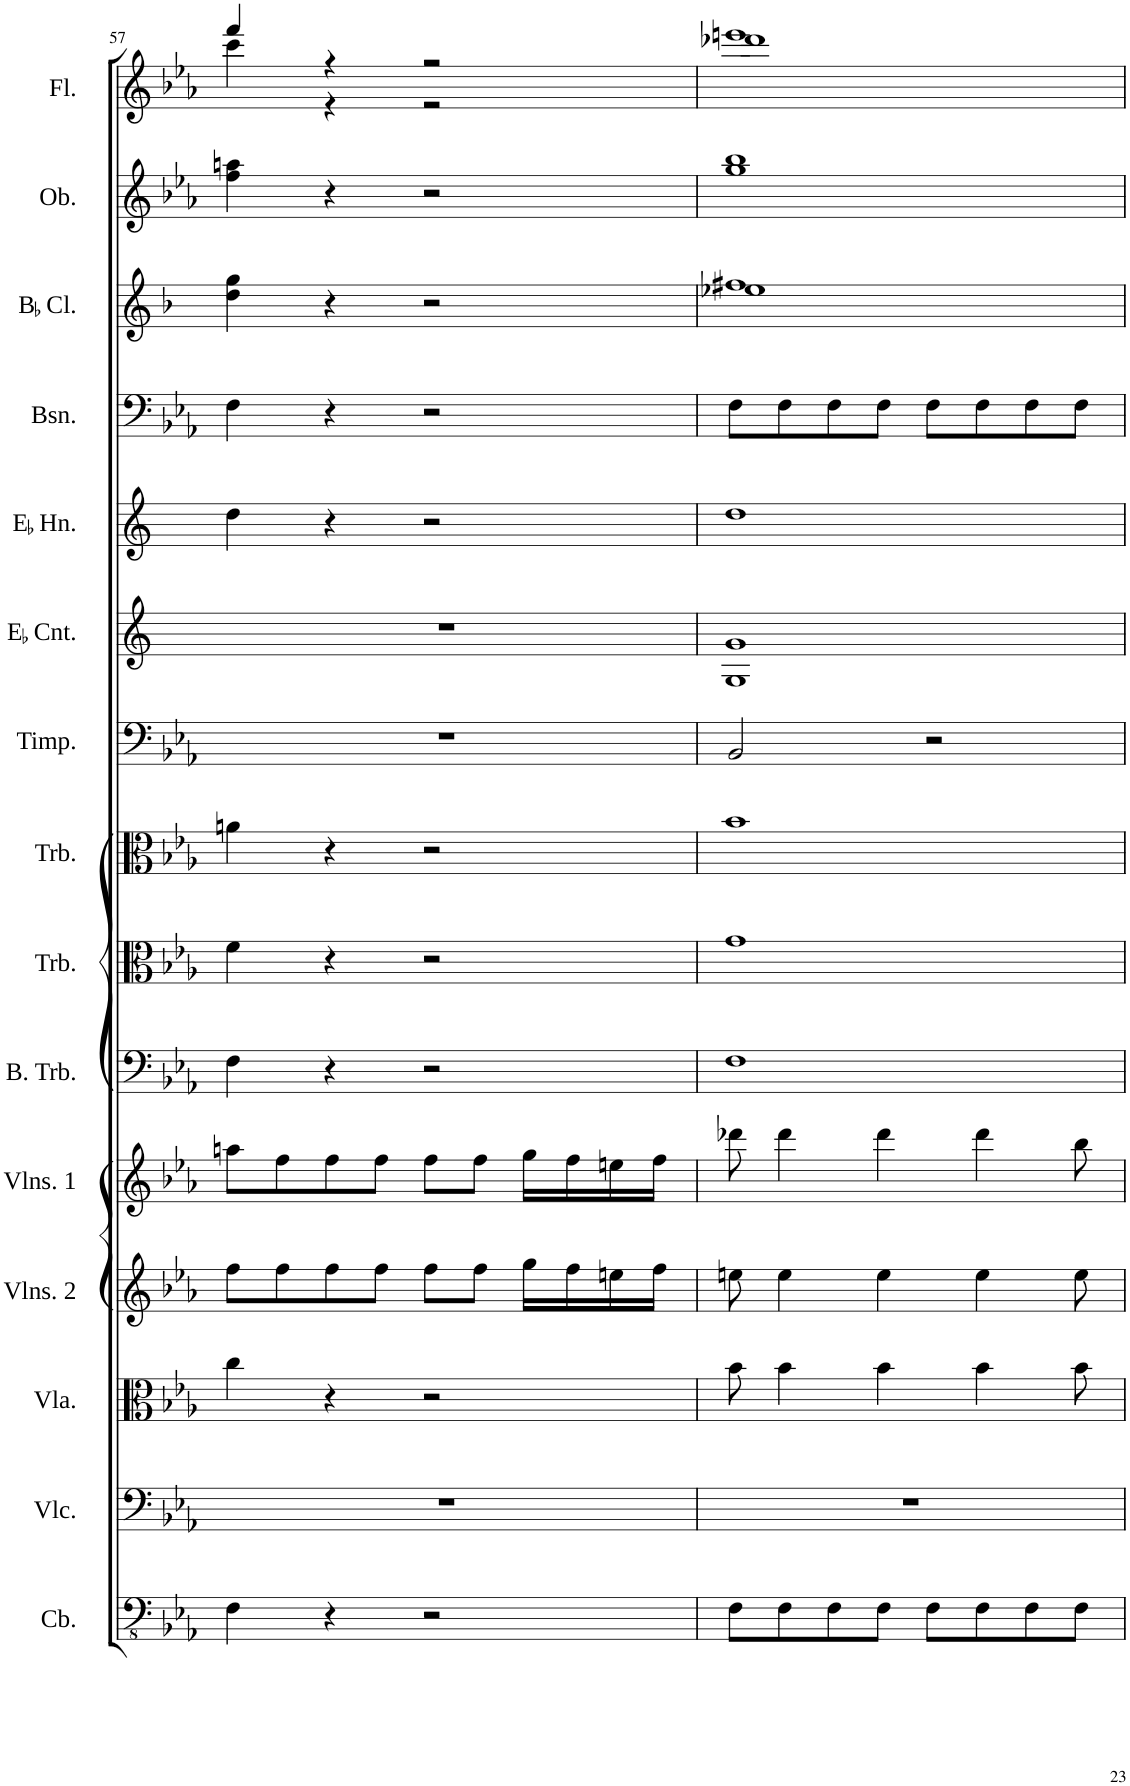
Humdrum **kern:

**kern	**kern	**kern	**kern	**kern	**kern	**kern	**kern	**kern	**kern	**kern	**kern	**kern	**kern	**kern
*part15	*part14	*part13	*part12	*part11	*part10	*part9	*part8	*part7	*part6	*part5	*part4	*part3	*part2	*part1
*staff15	*staff14	*staff13	*staff12	*staff11	*staff10	*staff9	*staff8	*staff7	*staff6	*staff5	*staff4	*staff3	*staff2	*staff1
*I"Double Bass	*I"Violoncello	*I"Viola	*I"Violins 2	*I"Violins 1	*I"Bass Trombone	*I"Trombone	*I"Trombone	*I"Timpani	*I"EaccidentalFlat Cornet	*I"EaccidentalFlat Horn	*I"Bassoon	*I"BaccidentalFlat Clarinet	*I"Oboe	*I"Flute
*	*I'Vlc.	*I'Vla.	*I'Vlns. 2	*I'Vlns. 1	*I'B. Trb.	*I'Trb.	*I'Trb.	*I'Timp.	*I'EaccidentalFlat Cnt.	*I'EaccidentalFlat Hn.	*I'Bsn.	*I'BaccidentalFlat Cl.	*I'Ob.	*I'Fl.
!!LO:PB:g=z
*clefFv4	*clefF4	*clefC3	*clefG2	*clefG2	*clefF4	*clefC3	*clefC3	*clefF4	*clefG2	*clefG2	*clefF4	*clefG2	*clefG2	*clefG2
*Trd7c12	*	*	*	*	*	*	*	*	*Trd-2c-3	*Trd5c9	*	*Trd1c2	*	*
*k[b-e-a-]	*k[b-e-a-]	*k[b-e-a-]	*k[b-e-a-]	*k[b-e-a-]	*k[b-e-a-]	*k[b-e-a-]	*k[b-e-a-]	*k[b-e-a-]	*k[]	*k[]	*k[b-e-a-]	*k[b-]	*k[b-e-a-]	*k[b-e-a-]
*M4/4	*M4/4	*M4/4	*M4/4	*M4/4	*M4/4	*M4/4	*M4/4	*M4/4	*M4/4	*M4/4	*M4/4	*M4/4	*M4/4	*M4/4
*met(c|)	*met(c|)	*met(c|)	*met(c|)	*met(c|)	*met(c|)	*met(c|)	*met(c|)	*met(c|)	*met(c|)	*met(c|)	*met(c|)	*met(c|)	*met(c|)	*met(c|)
=57	=57	=57	=57	=57	=57	=57	=57	=57	=57	=57	=57	=57	=57	=57
*	*	*	*	*	*	*	*	*	*	*	*	*	*	*^
4FF\	1r	4cc\	8ff\L	8aan\L	4F\	4f\	4an\	1r	1r	4dd\	4F\	4dd\ 4gg\	4ff\ 4aan\	4fff/	4ccc\
.	.	.	8ff\	8ff\	.	.	.	.	.	.	.	.	.	.	.
4r	.	4r	8ff\	8ff\	4r	4r	4r	.	.	4r	4r	4r	4r	4r	4r
.	.	.	8ff\J	8ff\J	.	.	.	.	.	.	.	.	.	.	.
2r	.	2r	8ff\L	8ff\L	2r	2r	2r	.	.	2r	2r	2r	2r	2r	2r
.	.	.	8ff\J	8ff\J	.	.	.	.	.	.	.	.	.	.	.
.	.	.	16gg\LL	16gg\LL	.	.	.	.	.	.	.	.	.	.	.
.	.	.	16ff\	16ff\	.	.	.	.	.	.	.	.	.	.	.
.	.	.	16een\	16een\	.	.	.	.	.	.	.	.	.	.	.
.	.	.	16ff\JJ	16ff\JJ	.	.	.	.	.	.	.	.	.	.	.
=58	=58	=58	=58	=58	=58	=58	=58	=58	=58	=58	=58	=58	=58	=58	=58
*	*	*	*	*	*	*	*	*	*	*	*	*^	*	*	*
8FF\L	1r	8b-\	8een\	8ddd-X\	1F	1g	1b-	2BB-/	1G 1g	1dd	8F\L	1ff#X	1ee-X	1gg 1bb-	1eeen	1ddd-X
8FF\	.	4b-\	4ee\	4ddd-\	.	.	.	.	.	.	8F\	.	.	.	.	.
8FF\	.	.	.	.	.	.	.	.	.	.	8F\	.	.	.	.	.
8FF\J	.	4b-\	4ee\	4ddd-\	.	.	.	.	.	.	8F\J	.	.	.	.	.
8FF\L	.	.	.	.	.	.	.	2r	.	.	8F\L	.	.	.	.	.
8FF\	.	4b-\	4ee\	4ddd-\	.	.	.	.	.	.	8F\	.	.	.	.	.
8FF\	.	.	.	.	.	.	.	.	.	.	8F\	.	.	.	.	.
8FF\J	.	8b-\	8ee\	8bb-\	.	.	.	.	.	.	8F\J	.	.	.	.	.
*	*	*	*	*	*	*	*	*	*	*	*	*v	*v	*	*v	*v
=	=	=	=	=	=	=	=	=	=	=	=	=	=	=
*-	*-	*-	*-	*-	*-	*-	*-	*-	*-	*-	*-	*-	*-	*-
